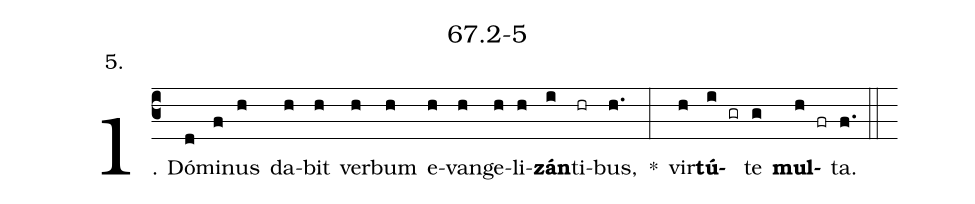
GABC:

name: 67.2-5;
annotation: 5.;
%%
(c3)1. Dó(d)mi(f)nus(h) da(h)bit(h) ver(h)bum(h) e(h)van(h)ge(h)li(h)<b>zán</b>(i)ti(hr)bus,(h.) *(:) vir(h)<b>tú</b>(i gr)te(g) <b>mul</b>(h fr)ta.(f.) (::)


%E(h) u(h) o(i) u(g) a(h) e.(f.) (::)
